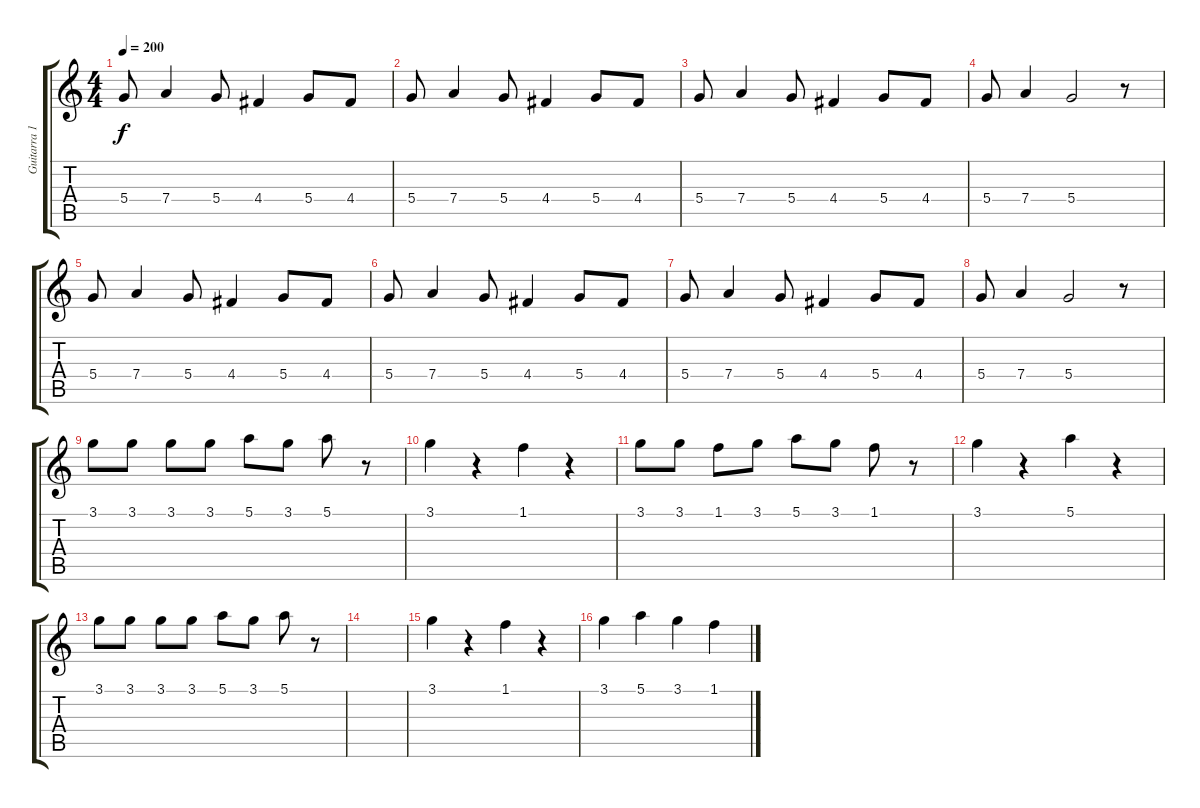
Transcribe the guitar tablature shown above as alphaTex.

\track ("Guitarra 1" "Guitarra 1") {instrument distortionguitar}
\staff {score tabs}
\tuning (E4 B3 G3 D3 A2 E2) {hide}
\ts (4 4)
\tempo 200
\clef g2
\ks c
5.4.8{dy f} 7.4.4 5.4.8 4.4.4 5.4.8 4.4.8 |
5.4.8 7.4.4 5.4.8 4.4.4 5.4.8 4.4.8 |
5.4.8 7.4.4 5.4.8 4.4.4 5.4.8 4.4.8 |
5.4.8 7.4.4 5.4.2 r.8 |
5.4.8 7.4.4 5.4.8 4.4.4 5.4.8 4.4.8 |
5.4.8 7.4.4 5.4.8 4.4.4 5.4.8 4.4.8 |
5.4.8 7.4.4 5.4.8 4.4.4 5.4.8 4.4.8 |
5.4.8 7.4.4 5.4.2 r.8 |
3.1.8 3.1.8 3.1.8 3.1.8 5.1.8 3.1.8 5.1.8 r.8 |
3.1.4 r.4 1.1.4 r.4 |
3.1.8 3.1.8 1.1.8 3.1.8 5.1.8 3.1.8 1.1.8 r.8 |
3.1.4 r.4 5.1.4 r.4 |
3.1.8 3.1.8 3.1.8 3.1.8 5.1.8 3.1.8 5.1.8 r.8 |
|
3.1.4 r.4 1.1.4 r.4 |
3.1.4 5.1.4 3.1.4 1.1.4
